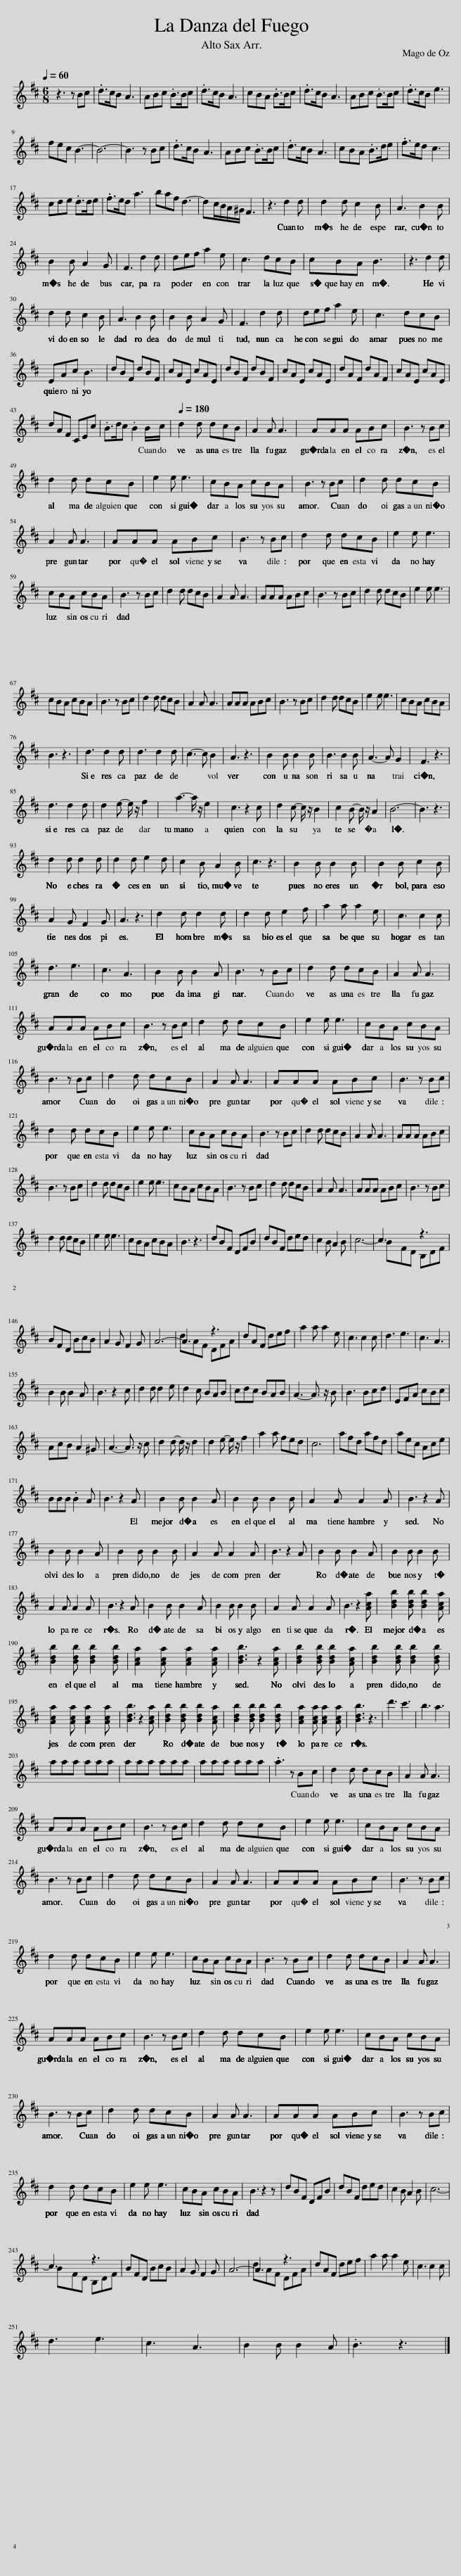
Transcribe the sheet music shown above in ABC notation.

X:1
%%score ( 1 2 )
L:1/8
Q:1/4=60
M:6/8
I:linebreak $
K:none
V:1 treble transpose=-9
V:2 treble transpose="-9 "
V:1
[K:D] z3 z Bc | .d>cB A3 | ABc .B>Bc | .d>cB A3 | cBA .B>Bc | %5
 .d>cB A3 | ABc .B>Bc | .d>cB e3 |$ fec B3- | B6- | %10
 B3 z Bc | .d>cB A3 | ABc .B>Bc | .d>cB A3 | cBA .B>de | %15
 .f>ed c3 |$ cde .d>de | .f>ed a3 | baf d3- | dc/B/A/^G/ F3 | %20
 z3 d2 d | d2 d c2 B | A3 B2 B |$ B2 B A2 G | F3 d2 d | %25
 def a2 e | c3 dcB | cBA B3 | z3 d2 d |$ d2 d c2 B | %30
 A3 B2 B | B2 B A2 G | F3 d2 d | def a2 e | c3 dcB |$ %35
 EAc B3 | dBF dBF | cAE cAE | dBF dBF | cAE cAE | %40
 dAF dAF | cAE cAE |$ dAF CEc | .B>dc .B2 B/c/ |[Q:1/4=180] d2 d dcB | %45
 A2 A A3 | AAA ABc | B3 z Bc |$ d2 d dcB | e2 e e3 | %50
 cBA cBA | B3 z Bc | d2 d dcB |$ A2 A A3 | AAA ABc | %55
 B3 z Bc | d2 d dcB | e2 e e3 |$ cBA cBA | B3 z Bc | %60
 d2 d dcB | A2 A A3 | AAA ABc | B3 z Bc | d2 d dcB | %65
 e2 e e3 |$ cBA cBA | B3 z Bc | d2 d dcB | A2 A A3 | %70
 AAA ABc | B3 z Bc | d2 d dcB | e2 e e3 | cBA cBA |$ %75
 B3 z3 | d3 d2 d | d3 d2 d | c3- c B2 | A3 z3 | %80
 B2 B B2 B | B3 B2 B | A3- A G2 | F3 z3 |$ d3 d2 d | %85
 d2 e- e/ z/ f2 | a3- a/ z/ e2 | c3 z2 c | d2 c- c/ z/ B2 | c2 B- B/ z/ A2 | %90
 B6- | B3 z3 |$ d2 d d2 d | d2 d e2 d | c2 B A2 B | %95
 c3 z3 | B2 B B2 B | B2 B c2 B |$ A2 G F2 G | A3 z3 | %100
 d2 d d2 d | d2 d e2 f | a2 a a2 e | c3 c2 c |$ d3 e3 | %105
 c3 A3 | B2 B B2 A | B3 z Bc | d2 d dcB | A2 A A3 |$ %110
 AAA ABc | B3 z Bc | d2 d dcB | e2 e e3 | cBA cBA |$ %115
 B3 z Bc | d2 d dcB | A2 A A3 | AAA ABc | B3 z Bc |$ %120
 d2 d dcB | e2 e e3 | cBA cBA | B3 z Bc | d2 d dcB | %125
 A2 A A3 | AAA ABc |$ B3 z Bc | d2 d dcB | e2 e e3 | %130
 cBA cBA | B3 z Bc | d2 d dcB | A2 A A3 | AAA ABc | %135
 B3 z Bc |$ d2 d dcB | e2 e e3 | cBA cBA | B3 z3 | %140
 dBF DFB | dBF ded | c2 B A2 B | c6- | c3 z3 |$ %145
 BFD BcB | A2 G F2 G | A6- | A3 z3 | dAF def | %150
 a2 a a2 e | c3 c2 c | d3 e3 | c3 A3 |$ B2 B B2 A | %155
 B3 z2 c | d2 d d2 e | d2 c BAB | cdc BAB | A3- A3/2 z/ B | %160
 B3 Bcd | EFA cBc |$ AcB A2 ^G | A3- A3/2 z/ c | d2 d- d/ z/ d2 | %165
 d2 e- e/ z/ f2 | a2 a fed | c6 | afd afd | aec Ace |$ %170
 BBB .B2 A | B3 z2 A | B2 B B2 A | B2 B B2 B | A2 A A2 A | %175
 B3 z2 A |$ B2 B B2 A | B2 B B2 B | A2 A A2 A | B3 z2 A | %180
 B2 B B2 A | B2 B B2 B |$ A2 A A2 A | B3 z2 A | B2 B B2 A | %185
 B2 B B2 B | A2 A A2 A | B3 z2 [Aca] | [Bdb]2 [Bdb] [Bdb]2 [Aca] |$ [Bdb]2 [Bdb] [Bdb]2 [Bdb] | %190
 [Aca]2 [Aca] [Aca]2 [Aca] | [Bdb]3 z2 [Aca] | [Bdb]2 [Bdb] [Bdb]2 [Aca] | [Bdb]2 [Bdb] [Bdb]2 [Bdb] |$ [Aca]2 [Aca] [Aca]2 [Aca] | %195
 [Bdb]3 z2 [Aca] | [Bdb]2 [Bdb] [Bdb]2 [Aca] | [Bdb]2 [Bdb] [Bdb]2 [Bdb] | [Aca]2 [Aca] [Aca]2 [Aca] | [Bdb]3 z3 | %200
 d'3 c'3 | b3 a3 |$ aaa aaa | aaa aaa | aaa aaa | %205
 .a3 z Bc | d2 d dcB | A2 A A3 |$ AAA ABc | B3 z Bc | %210
 d2 d dcB | e2 e e3 | cBA cBA |$ B3 z Bc | d2 d dcB | %215
 A2 A A3 | AAA ABc | B3 z Bc |$ d2 d dcB | e2 e e3 | %220
 cBA cBA | B3 z Bc | d2 d dcB | A2 A A3 |$ AAA ABc | %225
 B3 z Bc | d2 d dcB | e2 e e3 | cBA cBA |$ B3 z Bc | %230
 d2 d dcB | A2 A A3 | AAA ABc | B3 z Bc |$ d2 d dcB | %235
 e2 e e3 | cBA cBA | B3 z2 z | dBF DFB | dBF ded | %240
 c2 B A2 B | c6- |$ c3 z3 | BFD BcB | A2 G F2 G | %245
 A6- | A3 z3 | dAF def | a2 a a2 e | c3 c2 c |$ %250
 d3 e3 | c3 A3 | B2 B B2 A | .B3 z3 |] %254
V:2
[K:D] x6 | x6 | x6 | x6 | x6 | %5
 x6 | x6 | x6 |$ x6 | x6 | %10
 x6 | x6 | x6 | x6 | x6 | %15
 x6 |$ x6 | x6 | x6 | x6 | %20
 x6 | x6 | x6 |$ x6 | x6 | %25
 x6 | x6 | x6 | x6 |$ x6 | %30
 x6 | x6 | x6 | x6 | x6 |$ %35
 x6 | x6 | x6 | x6 | x6 | %40
 x6 | x6 |$ x6 | x6 | x6 | %45
 x6 | x6 | x6 |$ x6 | x6 | %50
 x6 | x6 | x6 |$ x6 | x6 | %55
 x6 | x6 | x6 |$ x6 | x6 | %60
 x6 | x6 | x6 | x6 | x6 | %65
 x6 |$ x6 | x6 | x6 | x6 | %70
 x6 | x6 | x6 | x6 | x6 |$ %75
 x6 | x6 | x6 | x6 | x6 | %80
 x6 | x6 | x6 | x6 |$ x6 | %85
 x6 | x6 | x6 | x6 | x6 | %90
 x6 | x6 |$ x6 | x6 | x6 | %95
 x6 | x6 | x6 |$ x6 | x6 | %100
 x6 | x6 | x6 | x6 |$ x6 | %105
 x6 | x6 | x6 | x6 | x6 |$ %110
 x6 | x6 | x6 | x6 | x6 |$ %115
 x6 | x6 | x6 | x6 | x6 |$ %120
 x6 | x6 | x6 | x6 | x6 | %125
 x6 | x6 |$ x6 | x6 | x6 | %130
 x6 | x6 | x6 | x6 | x6 | %135
 x6 |$ x6 | x6 | x6 | x6 | %140
 x6 | x6 | x6 | x6 | BFD B,DF |$ %145
 x6 | x6 | x6 | dAF DFA | x6 | %150
 x6 | x6 | x6 | x6 |$ x6 | %155
 x6 | x6 | x6 | x6 | x6 | %160
 x6 | x6 |$ x6 | x6 | x6 | %165
 x6 | x6 | x6 | x6 | x6 |$ %170
 x6 | x6 | x6 | x6 | x6 | %175
 x6 |$ x6 | x6 | x6 | x6 | %180
 x6 | x6 |$ x6 | x6 | x6 | %185
 x6 | x6 | x6 | x6 |$ x6 | %190
 x6 | x6 | x6 | x6 |$ x6 | %195
 x6 | x6 | x6 | x6 | x6 | %200
 x6 | x6 |$ x6 | x6 | x6 | %205
 x6 | x6 | x6 |$ x6 | x6 | %210
 x6 | x6 | x6 |$ x6 | x6 | %215
 x6 | x6 | x6 |$ x6 | x6 | %220
 x6 | x6 | x6 | x6 |$ x6 | %225
 x6 | x6 | x6 | x6 |$ x6 | %230
 x6 | x6 | x6 | x6 |$ x6 | %235
 x6 | x6 | x6 | x6 | x6 | %240
 x6 | x6 |$ BFD B,DF | x6 | x6 | %245
 x6 | dAF DFA | x6 | x6 | x6 |$ %250
 x6 | x6 | x6 | x6 |] %254
